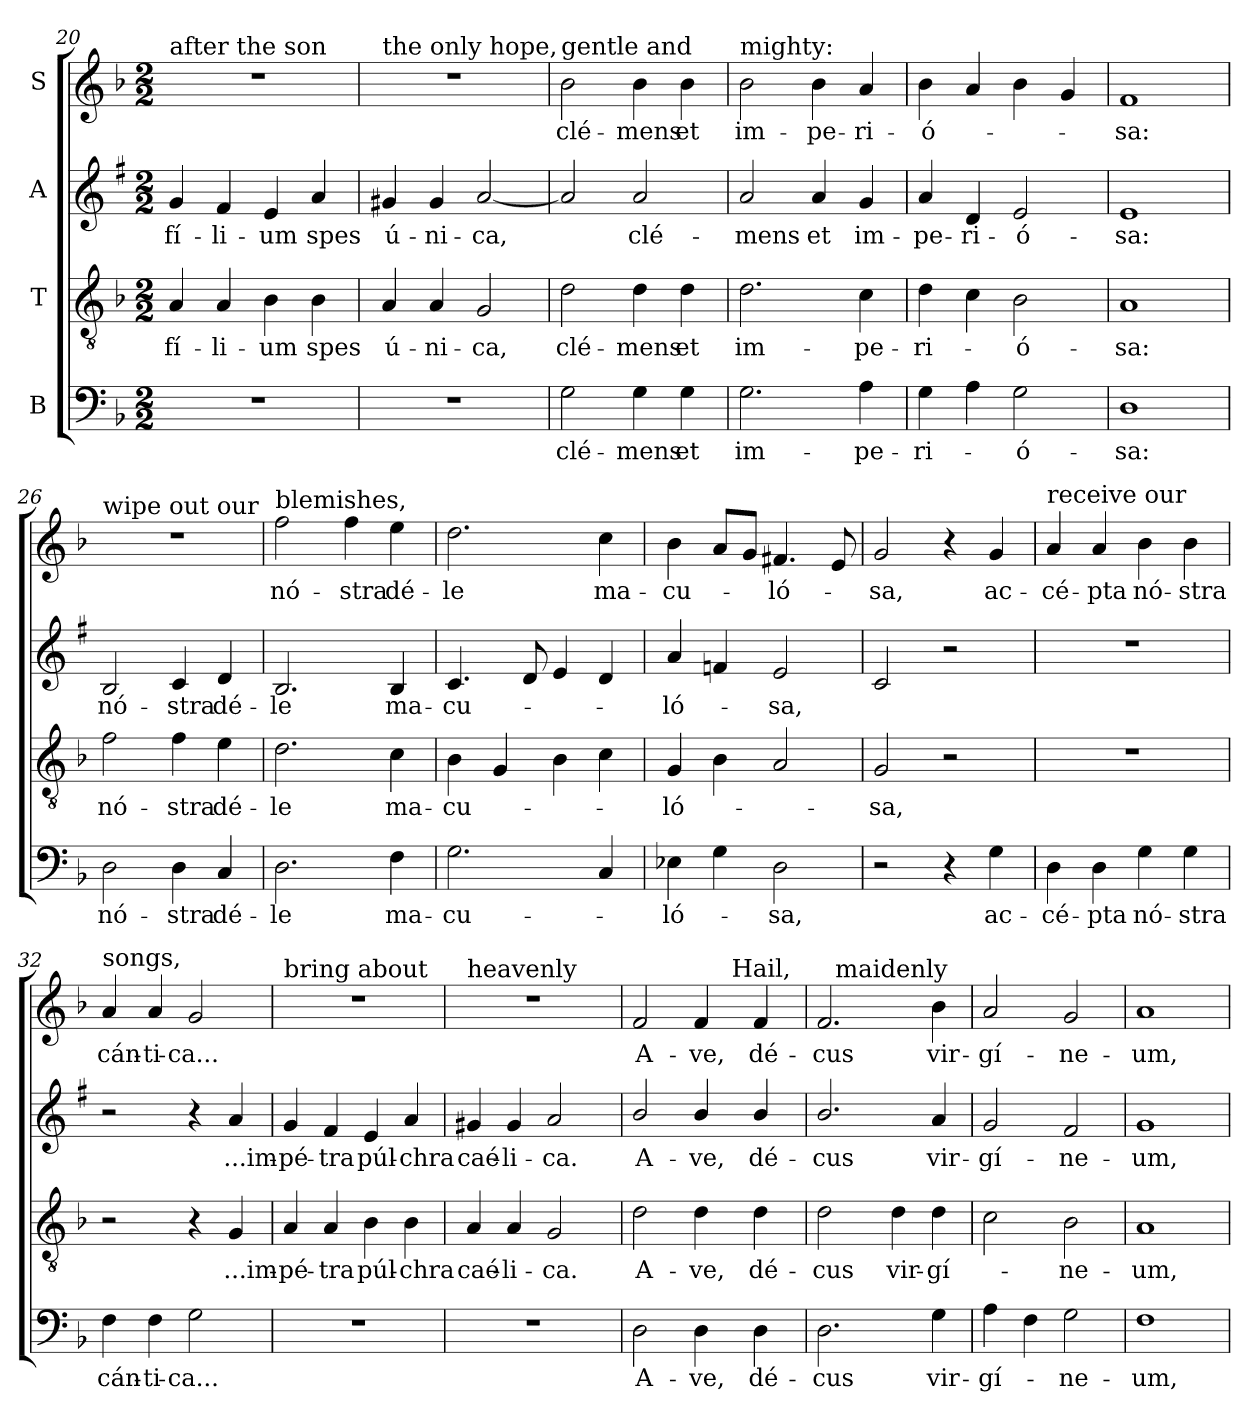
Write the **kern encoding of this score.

**kern	**text	**kern	**text	**kern	**text	**kern	**text
*part4	*part4	*part3	*part3	*part2	*part2	*part1	*part1
*staff4	*staff4	*staff3	*staff3	*staff2	*staff2	*staff1	*staff1
*I"B	*	*I"T	*	*I"A	*	*I"S	*
!!LO:LB:g=z
*clefF4	*	*clefGv2	*	*clefG2	*	*clefG2	*
*	*	*	*	*ITrd1c2	*	*	*
*k[b-]	*	*k[b-]	*	*k[b-]	*	*k[b-]	*
*F:	*	*F:	*	*F:	*	*F:	*
*M2/2	*	*M2/2	*	*M2/2	*	*M2/2	*
=20	=20	=20	=20	=20	=20	=20	=20
!	!	!	!	!	!	!LO:TX:a:t=after the son	!
!	!	!	!LO:LY:b	!	!LO:LY:b	!	!
1r	.	4A/	fí-	4f/	fí-	1r	.
!	!	!	!LO:LY:b	!	!LO:LY:b	!	!
.	.	4A/	-li-	4e/	-li-	.	.
!	!	!	!LO:LY:b	!	!LO:LY:b	!	!
.	.	4B-\	-um	4d/	-um	.	.
!	!	!	!LO:LY:b	!	!LO:LY:b	!	!
.	.	4B-\	spes	4g/	spes	.	.
=21	=21	=21	=21	=21	=21	=21	=21
!	!	!	!	!	!	!LO:TX:a:t=the only hope,	!
!	!	!	!LO:LY:b	!	!LO:LY:b	!	!
1r	.	4A/	ú-	4f#/	ú-	1r	.
!	!	!	!LO:LY:b	!	!LO:LY:b	!	!
.	.	4A/	-ni-	4f#/	-ni-	.	.
!	!	!	!LO:LY:b	!	!LO:LY:b	!	!
.	.	2G/	-ca,	[2g/	-ca,	.	.
=22	=22	=22	=22	=22	=22	=22	=22
!	!	!	!	!	!	!LO:TX:a:t=gentle and	!
!	!LO:LY:b	!	!LO:LY:b	!	!	!	!LO:LY:b
2G\	clé-	2d\	clé-	2g/]	.	2b-\	clé-
!	!LO:LY:b	!	!LO:LY:b	!	!LO:LY:b	!	!LO:LY:b
4G\	-mens	4d\	-mens	2g/	clé-	4b-\	-mens
!	!LO:LY:b	!	!LO:LY:b	!	!	!	!LO:LY:b
4G\	et	4d\	et	.	.	4b-\	et
=23	=23	=23	=23	=23	=23	=23	=23
!	!	!	!	!	!	!LO:TX:a:t=mighty&colon;	!
!	!LO:LY:b	!	!LO:LY:b	!	!LO:LY:b	!	!LO:LY:b
2.G\	im-	2.d\	im-	2g/	-mens	2b-\	im-
!	!	!	!	!	!LO:LY:b	!	!LO:LY:b
.	.	.	.	4g/	et	4b-\	-pe-
!	!LO:LY:b	!	!LO:LY:b	!	!LO:LY:b	!	!LO:LY:b
4A\	-pe-	4c\	-pe-	4f/	im-	4a/	-ri-
=24	=24	=24	=24	=24	=24	=24	=24
!	!LO:LY:b	!	!LO:LY:b	!	!LO:LY:b	!	!LO:LY:b
4G\	-ri-	4d\	-ri-	4g/	-pe-	4b-\	-ó-
!	!	!	!	!	!LO:LY:b	!	!
4A\	.	4c\	.	4c/	-ri-	4a/	.
!	!LO:LY:b	!	!LO:LY:b	!	!LO:LY:b	!	!
2G\	-ó-	2B-\	-ó-	2d/	-ó-	4b-\	.
.	.	.	.	.	.	4g/	.
=25	=25	=25	=25	=25	=25	=25	=25
!	!LO:LY:b	!	!LO:LY:b	!	!LO:LY:b	!	!LO:LY:b
1D	-sa:	1A	-sa:	1d	-sa:	1f	-sa:
=26	=26	=26	=26	=26	=26	=26	=26
!	!	!	!	!	!	!LO:TX:a:t=wipe out our	!
!	!LO:LY:b	!	!LO:LY:b	!	!LO:LY:b	!	!
2D\	nó-	2f\	nó-	2A/	nó-	1r	.
!	!LO:LY:b	!	!LO:LY:b	!	!LO:LY:b	!	!
4D\	-stra	4f\	-stra	4B-/	-stra	.	.
!	!LO:LY:b	!	!LO:LY:b	!	!LO:LY:b	!	!
4C/	dé-	4e\	dé-	4c/	dé-	.	.
!!LO:PB:g=z
=27	=27	=27	=27	=27	=27	=27	=27
!	!	!	!	!	!	!LO:TX:a:t=blemishes,	!
!	!LO:LY:b	!	!LO:LY:b	!	!LO:LY:b	!	!LO:LY:b
2.D\	-le	2.d\	-le	2.A/	-le	2ff\	nó-
!	!	!	!	!	!	!	!LO:LY:b
.	.	.	.	.	.	4ff\	-stra
!	!LO:LY:b	!	!LO:LY:b	!	!LO:LY:b	!	!LO:LY:b
4F\	ma-	4c\	ma-	4A/	ma-	4ee\	dé-
=28	=28	=28	=28	=28	=28	=28	=28
!	!LO:LY:b	!	!LO:LY:b	!	!LO:LY:b	!	!LO:LY:b
2.G\	-cu-	4B-\	-cu-	4.B-/	-cu-	2.dd\	-le
.	.	4G/	.	.	.	.	.
.	.	.	.	8c/	.	.	.
.	.	4B-\	.	4d/	.	.	.
!	!	!	!	!	!	!	!LO:LY:b
4C/	.	4c\	.	4c/	.	4cc\	ma-
=29	=29	=29	=29	=29	=29	=29	=29
!	!LO:LY:b	!	!LO:LY:b	!	!LO:LY:b	!	!LO:LY:b
4E-\	-ló-	4G/	-ló-	4g/	-ló-	4b-\	-cu-
4G\	.	4B-\	.	4e-/	.	8a/L	.
.	.	.	.	.	.	8g/J	.
!	!LO:LY:b	!	!	!	!LO:LY:b	!	!LO:LY:b
2D\	-sa,	2A/	.	2d/	-sa,	4.f#/	-ló-
.	.	.	.	.	.	8e/	.
=30	=30	=30	=30	=30	=30	=30	=30
!	!	!	!LO:LY:b	!	!	!	!LO:LY:b
2r	.	2G/	-sa,	2B-/	.	2g/	-sa,
4r	.	2r	.	2r	.	4r	.
!	!LO:LY:b	!	!	!	!	!	!LO:LY:b
4G\	ac-	.	.	.	.	4g/	ac-
=31	=31	=31	=31	=31	=31	=31	=31
!	!	!	!	!	!	!LO:TX:a:t=receive our	!
!	!LO:LY:b	!	!	!	!	!	!LO:LY:b
4D\	-cé-	1r	.	1r	.	4a/	-cé-
!	!LO:LY:b	!	!	!	!	!	!LO:LY:b
4D\	-pta	.	.	.	.	4a/	-pta
!	!LO:LY:b	!	!	!	!	!	!LO:LY:b
4G\	nó-	.	.	.	.	4b-\	nó-
!	!LO:LY:b	!	!	!	!	!	!LO:LY:b
4G\	-stra	.	.	.	.	4b-\	-stra
=32	=32	=32	=32	=32	=32	=32	=32
!	!	!	!	!	!	!LO:TX:a:t=songs,	!
!	!LO:LY:b	!	!	!	!	!	!LO:LY:b
4F\	cán-	2r	.	2r	.	4a/	cán-
!	!LO:LY:b	!	!	!	!	!	!LO:LY:b
4F\	-ti-	.	.	.	.	4a/	-ti-
!	!LO:LY:b	!	!	!	!	!	!LO:LY:b
2G\	-ca...	4r	.	4r	.	2g/	-ca...
!	!	!	!LO:LY:b	!	!LO:LY:b	!	!
.	.	4G/	...im-	4g/	...im-	.	.
!!LO:LB:g=z
=33	=33	=33	=33	=33	=33	=33	=33
!	!	!	!	!	!	!LO:TX:a:t=bring about	!
!	!	!	!LO:LY:b	!	!LO:LY:b	!	!
1r	.	4A/	-pé-	4f/	-pé-	1r	.
!	!	!	!LO:LY:b	!	!LO:LY:b	!	!
.	.	4A/	-tra	4e/	-tra	.	.
!	!	!	!LO:LY:b	!	!LO:LY:b	!	!
.	.	4B-\	púl-	4d/	púl-	.	.
!	!	!	!LO:LY:b	!	!LO:LY:b	!	!
.	.	4B-\	-chra	4g/	-chra	.	.
=34	=34	=34	=34	=34	=34	=34	=34
!	!	!	!	!	!	!LO:TX:a:t=heavenly	!
!	!	!	!LO:LY:b	!	!LO:LY:b	!	!
1r	.	4A/	caé-	4f#/	caé-	1r	.
!	!	!	!LO:LY:b	!	!LO:LY:b	!	!
.	.	4A/	-li-	4f#/	-li-	.	.
!	!	!	!LO:LY:b	!	!LO:LY:b	!	!
.	.	2G/	-ca.	2g/	-ca.	.	.
=35	=35	=35	=35	=35	=35	=35	=35
!	!	!	!	!	!	!LO:TX:a:t=beauties.	!
!	!LO:LY:b	!	!LO:LY:b	!	!LO:LY:b	!	!LO:LY:b
*	*	*	*	*	*	*^	*
2D\	A-	2d\	A-	2a/	A-	2f/	2ryy	A-
!	!LO:LY:b	!	!LO:LY:b	!	!LO:LY:b	!	!	!LO:LY:b
4D\	-ve,	4d\	-ve,	4a/	-ve,	4f/	8ryy	-ve,
.	.	.	.	.	.	.	32ryy	.
!	!	!	!	!	!	!	!LO:TX:a:t=Hail,	!
.	.	.	.	.	.	.	4ryy	.
!	!LO:LY:b	!	!LO:LY:b	!	!LO:LY:b	!	!	!LO:LY:b
4D\	dé-	4d\	dé-	4a/	dé-	4f/	.	dé-
.	.	.	.	.	.	.	16.ryy	.
=36	=36	=36	=36	=36	=36	=36	=36	=36
!	!LO:LY:b	!	!LO:LY:b	!	!LO:LY:b	!	!	!LO:LY:b
2.D\	-cus	2d\	-cus	2.a/	-cus	2.f/	16ryy	-cus
!	!	!	!	!	!	!	!LO:TX:a:t=maidenly	!
.	.	.	.	.	.	.	2...ryy	.
!	!	!	!LO:LY:b	!	!	!	!	!
.	.	4d\	vir-	.	.	.	.	.
!	!LO:LY:b	!	!LO:LY:b	!	!LO:LY:b	!	!	!LO:LY:b
4G\	vir-	4d\	-gí-	4g/	vir-	4b-\	.	vir-
=37	=37	=37	=37	=37	=37	=37	=37	=37
!	!	!	!	!	!	!LO:TX:a:t=grace,	!	!
!	!LO:LY:b	!	!	!	!LO:LY:b	!	!	!LO:LY:b
*	*	*	*	*	*	*v	*v	*
4A\	-gí-	2c\	.	2f/	-gí-	2a/	-gí-
4F\	.	.	.	.	.	.	.
!	!LO:LY:b	!	!LO:LY:b	!	!LO:LY:b	!	!LO:LY:b
2G\	-ne-	2B-\	-ne-	2e/	-ne-	2g/	-ne-
=38	=38	=38	=38	=38	=38	=38	=38
!	!LO:LY:b	!	!LO:LY:b	!	!LO:LY:b	!	!LO:LY:b
1F	-um,	1A	-um,	1f	-um,	1a	-um,
=	=	=	=	=	=	=	=
*-	*-	*-	*-	*-	*-	*-	*-
